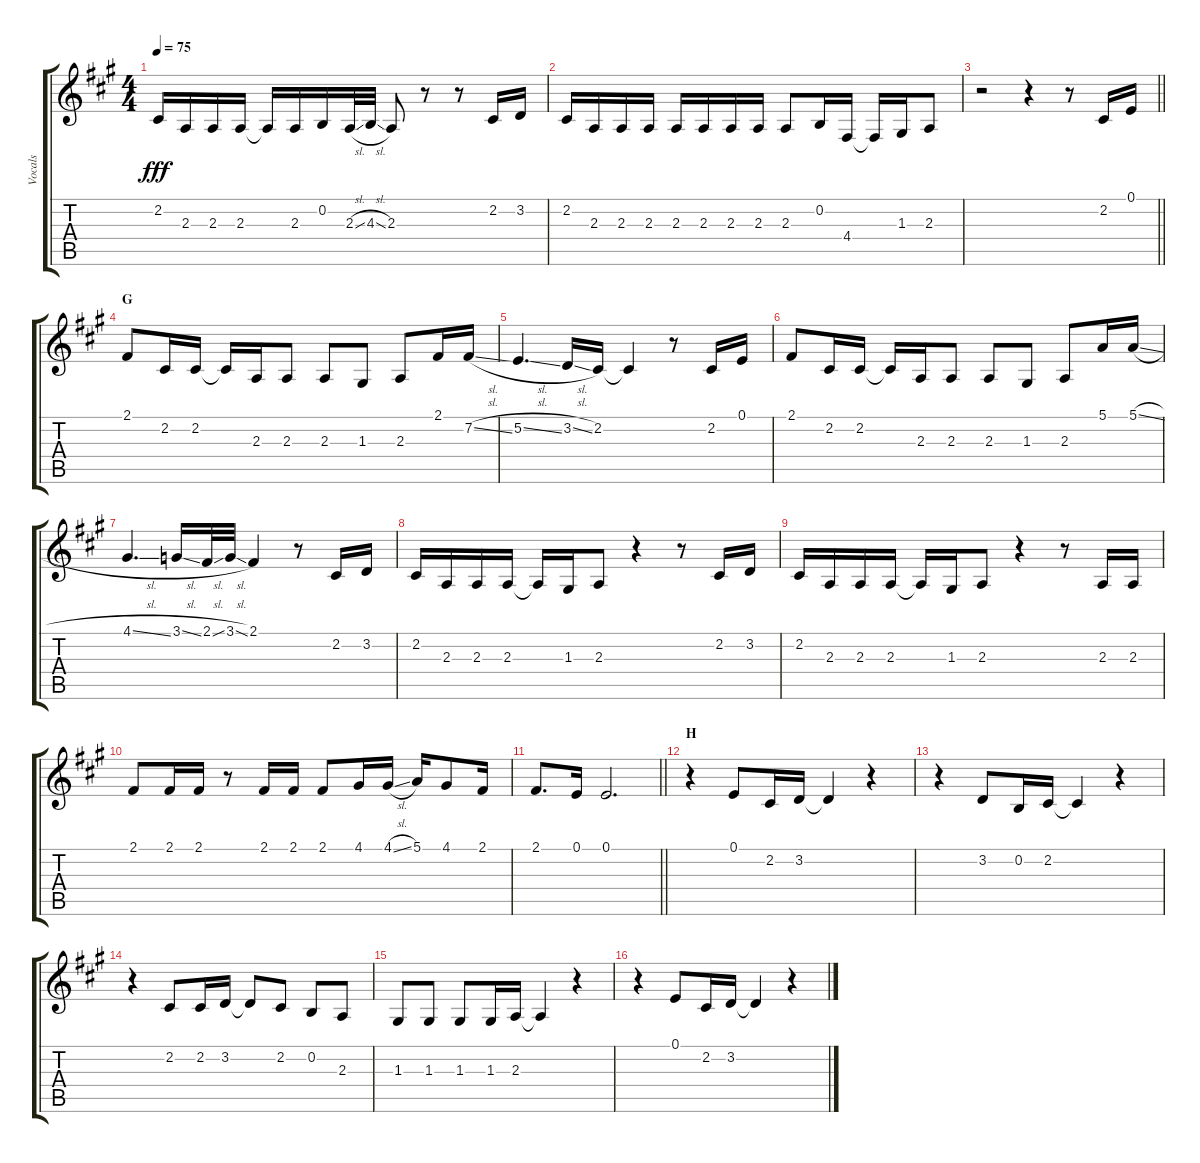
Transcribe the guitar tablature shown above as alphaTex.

\track ("Vocals" "Vocals") {instrument voiceoohs}
\staff {score tabs}
\tuning (E4 B3 G3 D3 A2 E2) {hide}
\ts (4 4)
\tempo 75
\clef g2
\ks a
2.2.16{dy fff} 2.3.16 2.3.16 2.3.16 2.3{t}.16 2.3.16 0.2.16 2.3{sl}.32 4.3{sl}.32 2.3.8 r.8 r.8 2.2.16 3.2.16 |
2.2.16 2.3.16 2.3.16 2.3.16 2.3.16 2.3.16 2.3.16 2.3.16 2.3.8 0.2.16 4.4.16 4.4{t}.16 1.3.16 2.3.8 |
\barLineRight lightlight
r.2 r.4 r.8 2.2.16 0.1.16 |
\section ("" "G")
2.1.8 2.2.16 2.2.16 2.2{t}.16 2.3.16 2.3.8 2.3.8 1.3.8 2.3.8 2.1.16 7.2{sl}.16 |
5.2{sl}.4{d} 3.2{sl}.16 2.2.16 2.2{t}.4 r.8 2.2.16 0.1.16 |
2.1.8 2.2.16 2.2.16 2.2{t}.16 2.3.16 2.3.8 2.3.8 1.3.8 2.3.8 5.1.16 5.1{sl}.16 |
4.1{sl}.4{d} 3.1{sl}.16 2.1{sl}.32 3.1{sl}.32 2.1.4 r.8 2.2.16 3.2.16 |
2.2.16 2.3.16 2.3.16 2.3.16 2.3{t}.16 1.3.16 2.3.8 r.4 r.8 2.2.16 3.2.16 |
2.2.16 2.3.16 2.3.16 2.3.16 2.3{t}.16 1.3.16 2.3.8 r.4 r.8 2.3.16 2.3.16 |
2.1.8 2.1.16 2.1.16 r.8 2.1.16 2.1.16 2.1.8 4.1.16 4.1{sl}.16 5.1.16 4.1.8 2.1.16 |
\barLineRight lightlight
2.1.8{d} 0.1.16 0.1.2{d} |
\section ("" "H")
r.4 0.1.8 2.2.16 3.2.16 3.2{t}.4 r.4 |
r.4 3.2.8 0.2.16 2.2.16 2.2{t}.4 r.4 |
r.4 2.2.8 2.2.16 3.2.16 3.2{t}.8 2.2.8 0.2.8 2.3.8 |
1.3.8 1.3.8 1.3.8 1.3.16 2.3.16 2.3{t}.4 r.4 |
r.4 0.1.8 2.2.16 3.2.16 3.2{t}.4 r.4
